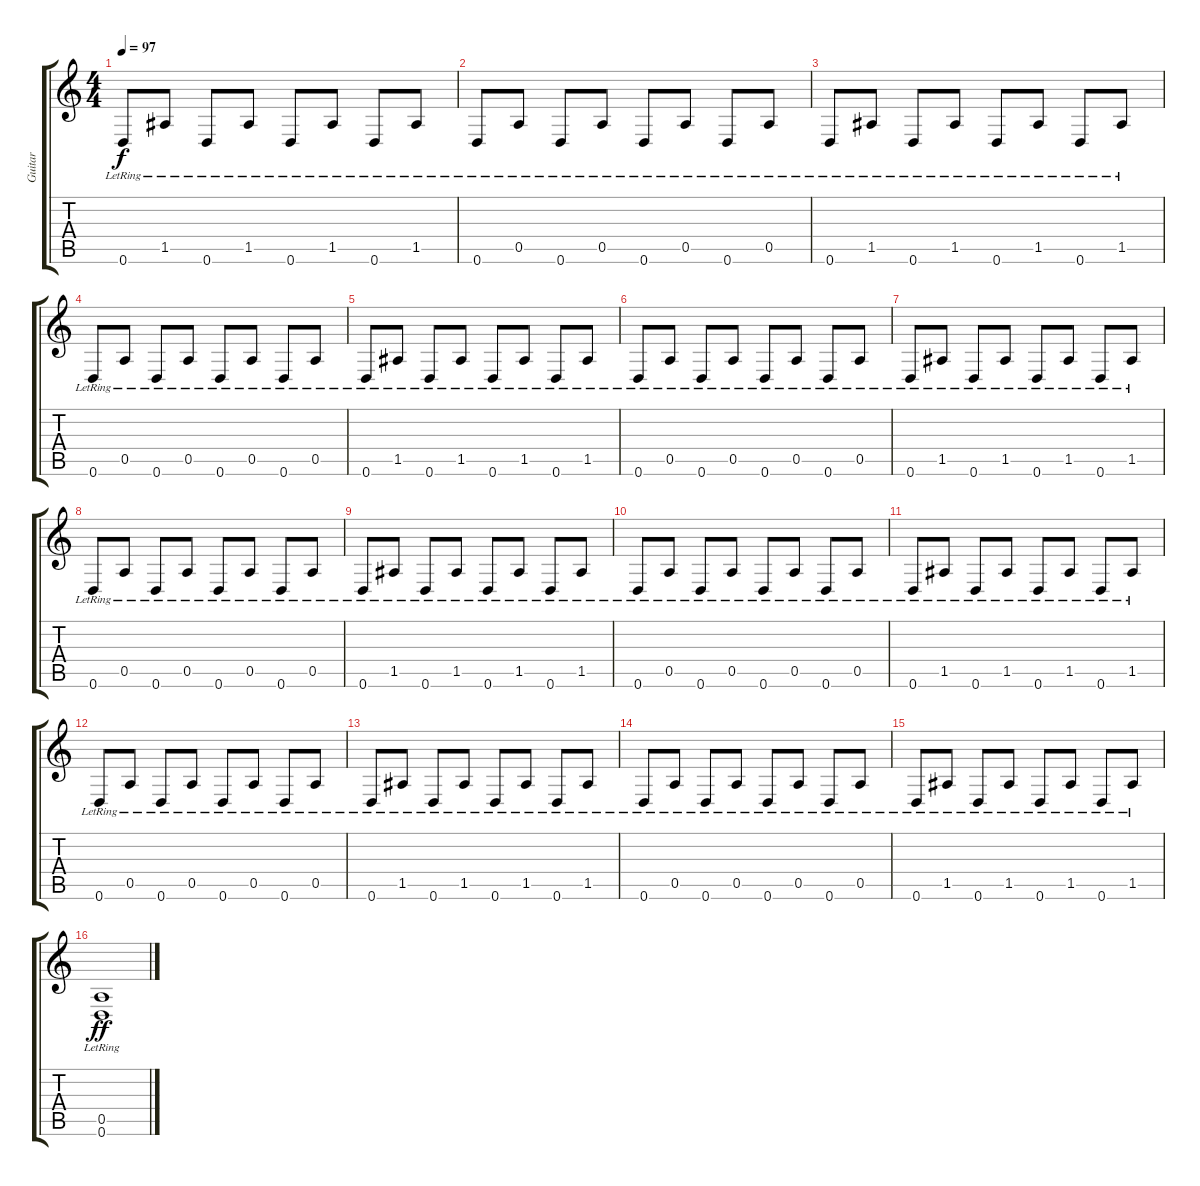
\track ("Guitar" "Guitar") {instrument acousticguitarsteel}
\staff {score tabs}
\tuning (E4 B3 G3 D3 A2 D2) {hide}
\ts (4 4)
\tempo 97
\clef g2
\ks c
0.6{lr}.8{dy f} 1.5{lr}.8 0.6{lr}.8 1.5{lr}.8 0.6{lr}.8 1.5{lr}.8 0.6{lr}.8 1.5{lr}.8 |
0.6{lr}.8 0.5{lr}.8 0.6{lr}.8 0.5{lr}.8 0.6{lr}.8 0.5{lr}.8 0.6{lr}.8 0.5{lr}.8 |
0.6{lr}.8 1.5{lr}.8 0.6{lr}.8 1.5{lr}.8 0.6{lr}.8 1.5{lr}.8 0.6{lr}.8 1.5{lr}.8 |
0.6{lr}.8 0.5{lr}.8 0.6{lr}.8 0.5{lr}.8 0.6{lr}.8 0.5{lr}.8 0.6{lr}.8 0.5{lr}.8 |
0.6{lr}.8 1.5{lr}.8 0.6{lr}.8 1.5{lr}.8 0.6{lr}.8 1.5{lr}.8 0.6{lr}.8 1.5{lr}.8 |
0.6{lr}.8 0.5{lr}.8 0.6{lr}.8 0.5{lr}.8 0.6{lr}.8 0.5{lr}.8 0.6{lr}.8 0.5{lr}.8 |
0.6{lr}.8 1.5{lr}.8 0.6{lr}.8 1.5{lr}.8 0.6{lr}.8 1.5{lr}.8 0.6{lr}.8 1.5{lr}.8 |
0.6{lr}.8 0.5{lr}.8 0.6{lr}.8 0.5{lr}.8 0.6{lr}.8 0.5{lr}.8 0.6{lr}.8 0.5{lr}.8 |
0.6{lr}.8 1.5{lr}.8 0.6{lr}.8 1.5{lr}.8 0.6{lr}.8 1.5{lr}.8 0.6{lr}.8 1.5{lr}.8 |
0.6{lr}.8 0.5{lr}.8 0.6{lr}.8 0.5{lr}.8 0.6{lr}.8 0.5{lr}.8 0.6{lr}.8 0.5{lr}.8 |
0.6{lr}.8 1.5{lr}.8 0.6{lr}.8 1.5{lr}.8 0.6{lr}.8 1.5{lr}.8 0.6{lr}.8 1.5{lr}.8 |
0.6{lr}.8 0.5{lr}.8 0.6{lr}.8 0.5{lr}.8 0.6{lr}.8 0.5{lr}.8 0.6{lr}.8 0.5{lr}.8 |
0.6{lr}.8 1.5{lr}.8 0.6{lr}.8 1.5{lr}.8 0.6{lr}.8 1.5{lr}.8 0.6{lr}.8 1.5{lr}.8 |
0.6{lr}.8 0.5{lr}.8 0.6{lr}.8 0.5{lr}.8 0.6{lr}.8 0.5{lr}.8 0.6{lr}.8 0.5{lr}.8 |
0.6{lr}.8 1.5{lr}.8 0.6{lr}.8 1.5{lr}.8 0.6{lr}.8 1.5{lr}.8 0.6{lr}.8 1.5{lr}.8 |
(0.5 0.6{lr}).1{dy ff}
